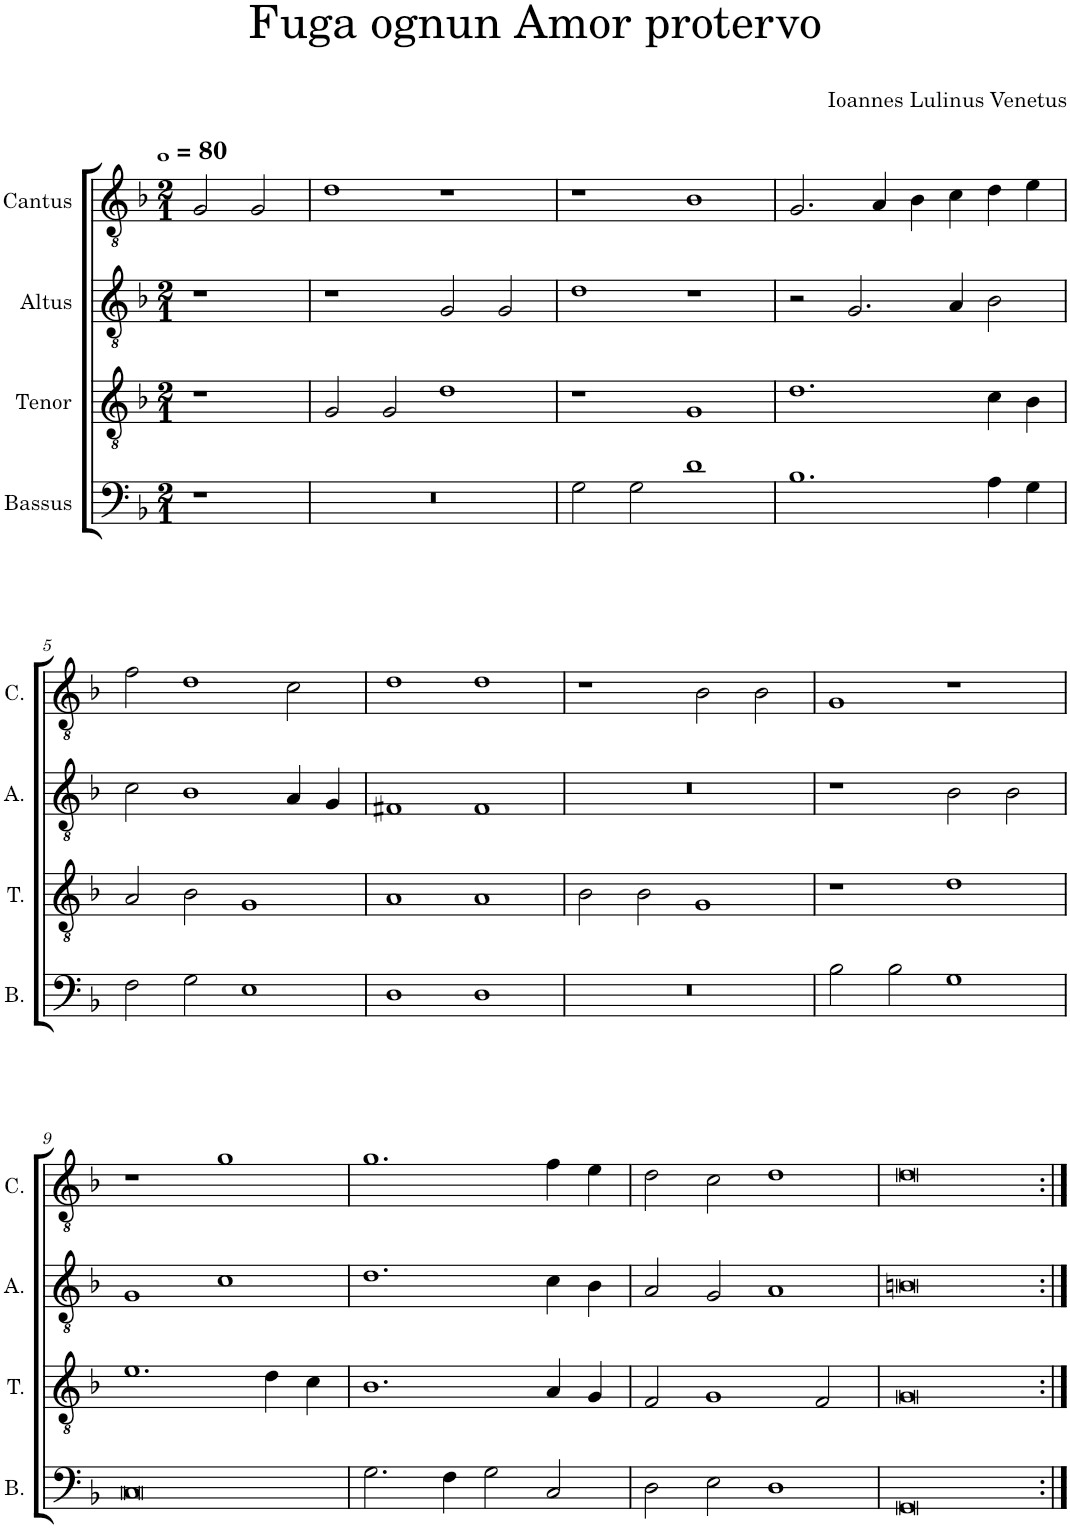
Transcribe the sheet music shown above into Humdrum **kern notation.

**kern	**kern	**kern	**kern
*part4	*part3	*part2	*part1
*staff4	*staff3	*staff2	*staff1
*I"Bassus	*I"Tenor	*I"Altus	*I"Cantus
*I'B.	*I'T.	*I'A.	*I'C.
*clefF4	*clefGv2	*clefGv2	*clefGv2
*k[b-]	*k[b-]	*k[b-]	*k[b-]
*M2/1	*M2/1	*M2/1	*M2/1
*MM320	*MM320	*MM320	*MM320
=1	=1	=1	=1
0r	0r	0r	2G/
.	.	.	2G/
.	.	.	1ryy
=2	=2	=2	=2
0r	2G/	1r	1d
.	2G/	.	.
.	1d	2G/	1r
.	.	2G/	.
=3	=3	=3	=3
2G\	1r	1d	1r
2G\	.	.	.
1d	1G	1r	1B-
=4	=4	=4	=4
1.B-	1.d	2r	2.G/
.	.	2.G/	.
.	.	.	4A/
.	.	.	4B-\
.	.	4A/	4c\
4A\	4c\	2B-\	4d\
4G\	4B-\	.	4e\
!!LO:LB:g=z
=5	=5	=5	=5
2F\	2A/	2c\	2f\
2G\	2B-\	1B-	1d
1E	1G	.	.
.	.	4A/	2c\
.	.	4G/	.
=6	=6	=6	=6
1D	1A	1F#X	1d
1D	1A	1F#	1d
=7	=7	=7	=7
0r	2B-\	0r	1r
.	2B-\	.	.
.	1G	.	2B-\
.	.	.	2B-\
=8	=8	=8	=8
2B-\	1r	1r	1G
2B-\	.	.	.
1G	1d	2B-\	1r
.	.	2B-\	.
!!LO:LB:g=z
=9	=9	=9	=9
0C	1.e	1G	1r
.	.	1c	1g
.	4d\	.	.
.	4c\	.	.
=10	=10	=10	=10
2.G\	1.B-	1.d	1.g
4F\	.	.	.
2G\	.	.	.
2C/	4A/	4c\	4f\
.	4G/	4B-\	4e\
=11	=11	=11	=11
2D\	2F/	2A/	2d\
2E\	1G	2G/	2c\
1D	.	1A	1d
.	2F/	.	.
=12	=12	=12	=12
0GG	0G	0Bn	0d
=:|!	=:|!	=:|!	=:|!
*-	*-	*-	*-
